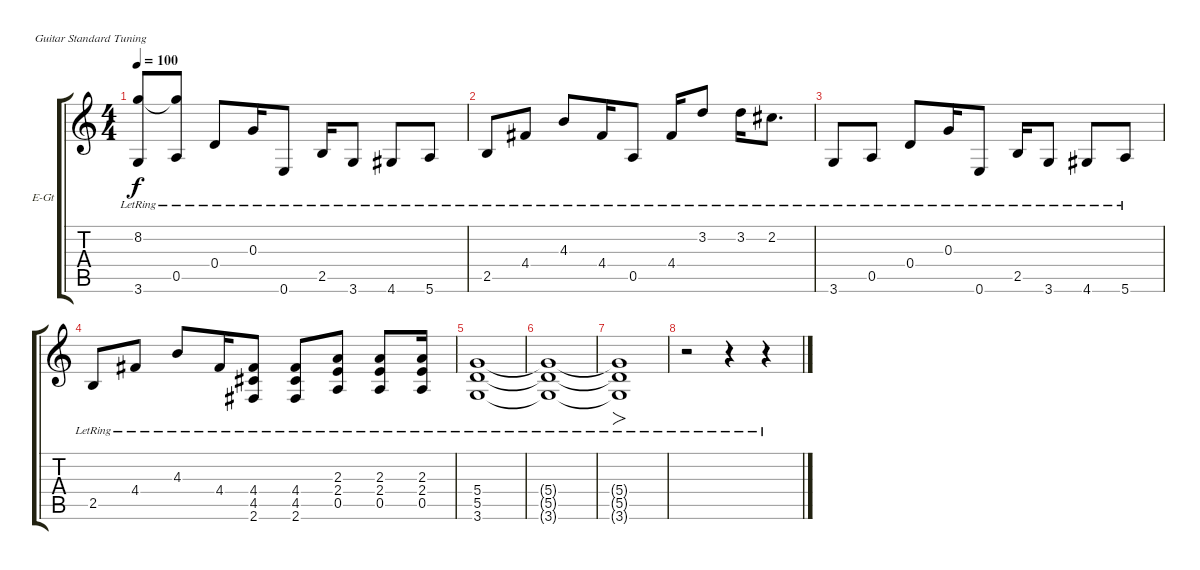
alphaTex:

\defaultSystemsLayout 4
\bracketExtendMode groupsimilarinstruments
\firstSystemTrackNameOrientation horizontal
\otherSystemsTrackNameOrientation horizontal
\track ("Electric Guitar" "E-Gt") {instrument electricguitarclean}
\staff {score tabs}
\tuning (E4 B3 G3 D3 A2 E2)
\ts (4 4)
\tempo 100
\clef g2
\ks c
(3.6{lr} 8.2{t}).8{dy f} (0.5{lr} 8.2{t}).8 0.4{lr}.8 0.3{lr}.16 0.6{lr}.8 2.5{lr}.16 3.6{lr}.8 4.6{lr}.8 5.6{lr}.8 |
2.5{lr}.8 4.4{lr}.8 4.3{lr}.8 4.4{lr}.16 0.5{lr}.8 4.4{lr}.16 3.2{lr}.8 3.2{lr}.16 2.2{lr}.8{d} |
3.6{lr}.8 0.5{lr}.8 0.4{lr}.8 0.3{lr}.16 0.6{lr}.8 2.5{lr}.16 3.6{lr}.8 4.6{lr}.8 5.6{lr}.8 |
2.5{lr}.8 4.4{lr}.8 4.3{lr}.8 4.4{lr}.16 (2.6{lr} 4.5{lr} 4.4{lr}).8 (2.6{lr} 4.5{lr} 4.4{lr}).8 (0.5{lr} 2.4{lr} 2.3{lr}).8 (0.5{lr} 2.4{lr} 2.3{lr}).8 (0.5{lr} 2.4{lr} 2.3{lr}).16 |
(3.6{lr} 5.4{lr} 5.5{lr}).1 |
(5.4{lr t} 5.5{lr t} 3.6{lr t}).1 |
(3.6{lr t} 5.5{lr t} 5.4{lr t}).1{fo} |
r.2 r.4 r.4
